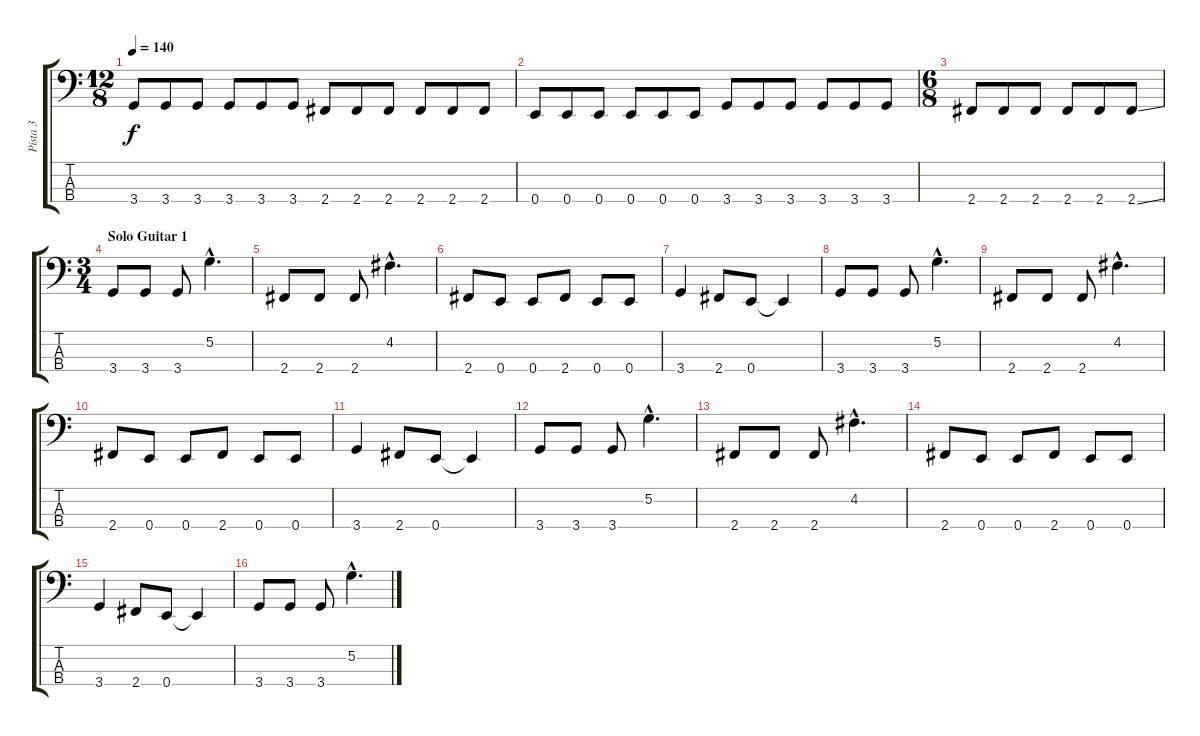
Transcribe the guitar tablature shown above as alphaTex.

\track ("Pista 3" "Pista 3") {instrument electricbassfinger}
\staff {score tabs}
\tuning (G2 D2 A1 E1) {hide}
\ts (12 8)
\tempo 140
\clef f4
\ks c
3.4.8{dy f} 3.4.8 3.4.8 3.4.8 3.4.8 3.4.8 2.4.8 2.4.8 2.4.8 2.4.8 2.4.8 2.4.8 |
0.4.8 0.4.8 0.4.8 0.4.8 0.4.8 0.4.8 3.4.8 3.4.8 3.4.8 3.4.8 3.4.8 3.4.8 |
\ts (6 8)
2.4.8 2.4.8 2.4.8 2.4.8 2.4.8 2.4{ss}.8 |
\ts (3 4)
\section ("" "Solo Guitar 1")
3.4.8 3.4.8 3.4.8 5.2{hac}.4{d} |
2.4.8 2.4.8 2.4.8 4.2{hac}.4{d} |
2.4.8 0.4.8 0.4.8 2.4.8 0.4.8 0.4.8 |
3.4.4 2.4.8 0.4.8 0.4{t}.4 |
3.4.8 3.4.8 3.4.8 5.2{hac}.4{d} |
2.4.8 2.4.8 2.4.8 4.2{hac}.4{d} |
2.4.8 0.4.8 0.4.8 2.4.8 0.4.8 0.4.8 |
3.4.4 2.4.8 0.4.8 0.4{t}.4 |
3.4.8 3.4.8 3.4.8 5.2{hac}.4{d} |
2.4.8 2.4.8 2.4.8 4.2{hac}.4{d} |
2.4.8 0.4.8 0.4.8 2.4.8 0.4.8 0.4.8 |
3.4.4 2.4.8 0.4.8 0.4{t}.4 |
3.4.8 3.4.8 3.4.8 5.2{hac}.4{d}
